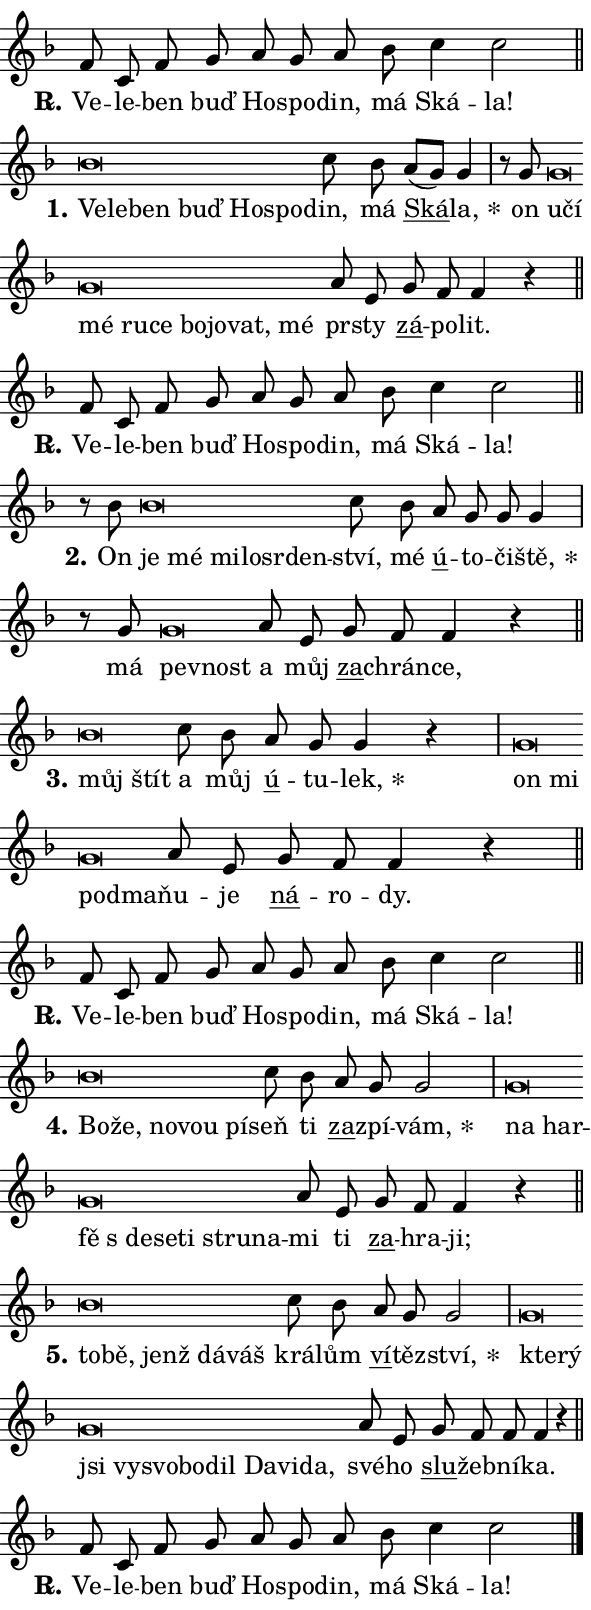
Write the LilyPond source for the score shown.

\version "2.24.0"
\header { tagline = "" }
\paper {
  indent = 0\cm
  top-margin = 0\cm
  right-margin = 0.13\cm % to fit lyric hyphens
  bottom-margin = 0\cm
  left-margin = 0\cm
  paper-width = 10\cm
  page-breaking = #ly:one-page-breaking
  system-system-spacing.basic-distance = #11
  score-system-spacing.basic-distance = #11
  ragged-last = ##f
}


%% Author: Thomas Morley
%% https://lists.gnu.org/archive/html/lilypond-user/2020-05/msg00002.html
#(define (line-position grob)
"Returns position of @var[grob} in current system:
   @code{'start}, if at first time-step
   @code{'end}, if at last time-step
   @code{'middle} otherwise
"
  (let* ((col (ly:item-get-column grob))
         (ln (ly:grob-object col 'left-neighbor))
         (rn (ly:grob-object col 'right-neighbor))
         (col-to-check-left (if (ly:grob? ln) ln col))
         (col-to-check-right (if (ly:grob? rn) rn col))
         (break-dir-left
           (and
             (ly:grob-property col-to-check-left 'non-musical #f)
             (ly:item-break-dir col-to-check-left)))
         (break-dir-right
           (and
             (ly:grob-property col-to-check-right 'non-musical #f)
             (ly:item-break-dir col-to-check-right))))
        (cond ((eqv? 1 break-dir-left) 'start)
              ((eqv? -1 break-dir-right) 'end)
              (else 'middle))))

#(define (tranparent-at-line-position vctor)
  (lambda (grob)
  "Relying on @code{line-position} select the relevant enry from @var{vctor}.
Used to determine transparency,"
    (case (line-position grob)
      ((end) (not (vector-ref vctor 0)))
      ((middle) (not (vector-ref vctor 1)))
      ((start) (not (vector-ref vctor 2))))))

noteHeadBreakVisibility =
#(define-music-function (break-visibility)(vector?)
"Makes @code{NoteHead}s transparent relying on @var{break-visibility}"
#{
  \override NoteHead.transparent =
    #(tranparent-at-line-position break-visibility)
#})

#(define delete-ledgers-for-transparent-note-heads
  (lambda (grob)
    "Reads whether a @code{NoteHead} is transparent.
If so this @code{NoteHead} is removed from @code{'note-heads} from
@var{grob}, which is supposed to be @code{LedgerLineSpanner}.
As a result ledgers are not printed for this @code{NoteHead}"
    (let* ((nhds-array (ly:grob-object grob 'note-heads))
           (nhds-list
             (if (ly:grob-array? nhds-array)
                 (ly:grob-array->list nhds-array)
                 '()))
           ;; Relies on the transparent-property being done before
           ;; Staff.LedgerLineSpanner.after-line-breaking is executed.
           ;; This is fragile ...
           (to-keep
             (remove
               (lambda (nhd)
                 (ly:grob-property nhd 'transparent #f))
               nhds-list)))
      ;; TODO find a better method to iterate over grob-arrays, similiar
      ;; to filter/remove etc for lists
      ;; For now rebuilt from scratch
      (set! (ly:grob-object grob 'note-heads)  '())
      (for-each
        (lambda (nhd)
          (ly:pointer-group-interface::add-grob grob 'note-heads nhd))
        to-keep))))

squashNotes = {
  \override NoteHead.X-extent = #'(-0.2 . 0.2)
  \override NoteHead.Y-extent = #'(-0.75 . 0)
  \override NoteHead.stencil =
    #(lambda (grob)
       (let ((pos (ly:grob-property grob 'staff-position)))
         (begin
           (if (< pos -7) (display "ERROR: Lower brevis then expected\n") (display ""))
           (if (<= pos -6) ly:text-interface::print ly:note-head::print))))
}
unSquashNotes = {
  \revert NoteHead.X-extent
  \revert NoteHead.Y-extent
  \revert NoteHead.stencil
}

hideNotes = \noteHeadBreakVisibility #begin-of-line-visible
unHideNotes = \noteHeadBreakVisibility #all-visible

% work-around for resetting accidentals
% https://lilypond.org/doc/v2.23/Documentation/notation/displaying-rhythms#unmetered-music
cadenzaMeasure = {
  \cadenzaOff
  \partial 1024 s1024
  \cadenzaOn
}

#(define-markup-command (accent layout props text) (markup?)
  "Underline accented syllable"
  (interpret-markup layout props
    #{\markup \override #'(offset . 4.3) \underline { #text }#}))

responsum = \markup \concat {
  "R" \hspace #-1.05 \path #0.1 #'((moveto 0 0.07) (lineto 0.9 0.8)) \hspace #0.05 "."
}

spaceSize = #0.6828661417322834 % exact space size for TeX Gyre Schola

\layout {
  \context {
    \Staff
    \remove "Time_signature_engraver"
    \override LedgerLineSpanner.after-line-breaking = #delete-ledgers-for-transparent-note-heads
  }
  \context {
    \Lyrics {
      \override LyricSpace.minimum-distance = \spaceSize
      \override LyricText.font-name = #"TeX Gyre Schola"
      \override LyricText.font-size = 1
      \override StanzaNumber.font-name = #"TeX Gyre Schola Bold"
      \override StanzaNumber.font-size = 1
    }
  }
  \context {
    \Score 
    \override NoteHead.text =
      #(lambda (grob) 
        (let ((pos (ly:grob-property grob 'staff-position)))
          #{\markup {
            \combine
              \halign #-0.55 \raise #(if (= pos -6) 0 0.5) \override #'(thickness . 2) \draw-line #'(3.2 . 0)
              \musicglyph "noteheads.sM1"
          }#}))
  }
}

% magnetic-lyrics.ily
%
%   written by
%     Jean Abou Samra <jean@abou-samra.fr>
%     Werner Lemberg <wl@gnu.org>
%
%   adapted by
%     Jiri Hon <jiri.hon@gmail.com>
%
% Version 2022-Apr-15

% https://www.mail-archive.com/lilypond-user@gnu.org/msg149350.html

#(define (Left_hyphen_pointer_engraver context)
   "Collect syllable-hyphen-syllable occurrences in lyrics and store
them in properties.  This engraver only looks to the left.  For
example, if the lyrics input is @code{foo -- bar}, it does the
following.

@itemize @bullet
@item
Set the @code{text} property of the @code{LyricHyphen} grob between
@q{foo} and @q{bar} to @code{foo}.

@item
Set the @code{left-hyphen} property of the @code{LyricText} grob with
text @q{foo} to the @code{LyricHyphen} grob between @q{foo} and
@q{bar}.
@end itemize

Use this auxiliary engraver in combination with the
@code{lyric-@/text::@/apply-@/magnetic-@/offset!} hook."
   (let ((hyphen #f)
         (text #f))
     (make-engraver
      (acknowledgers
       ((lyric-syllable-interface engraver grob source-engraver)
        (set! text grob)))
      (end-acknowledgers
       ((lyric-hyphen-interface engraver grob source-engraver)
        ;(when (not (grob::has-interface grob 'lyric-space-interface))
          (set! hyphen grob)));)
      ((stop-translation-timestep engraver)
       (when (and text hyphen)
         (ly:grob-set-object! text 'left-hyphen hyphen))
       (set! text #f)
       (set! hyphen #f)))))

#(define (lyric-text::apply-magnetic-offset! grob)
   "If the space between two syllables is less than the value in
property @code{LyricText@/.details@/.squash-threshold}, move the right
syllable to the left so that it gets concatenated with the left
syllable.

Use this function as a hook for
@code{LyricText@/.after-@/line-@/breaking} if the
@code{Left_@/hyphen_@/pointer_@/engraver} is active."
   (let ((hyphen (ly:grob-object grob 'left-hyphen #f)))
     (when hyphen
       (let ((left-text (ly:spanner-bound hyphen LEFT)))
         (when (grob::has-interface left-text 'lyric-syllable-interface)
           (let* ((common (ly:grob-common-refpoint grob left-text X))
                  (this-x-ext (ly:grob-extent grob common X))
                  (left-x-ext
                   (begin
                     ;; Trigger magnetism for left-text.
                     (ly:grob-property left-text 'after-line-breaking)
                     (ly:grob-extent left-text common X)))
                  ;; `delta` is the gap width between two syllables.
                  (delta (- (interval-start this-x-ext)
                            (interval-end left-x-ext)))
                  (details (ly:grob-property grob 'details))
                  (threshold (assoc-get 'squash-threshold details 0.2)))
             (when (< delta threshold)
               (let* (;; We have to manipulate the input text so that
                      ;; ligatures crossing syllable boundaries are not
                      ;; disabled.  For languages based on the Latin
                      ;; script this is essentially a beautification.
                      ;; However, for non-Western scripts it can be a
                      ;; necessity.
                      (lt (ly:grob-property left-text 'text))
                      (rt (ly:grob-property grob 'text))
                      (is-space (grob::has-interface hyphen 'lyric-space-interface))
                      (space (if is-space " " ""))
                      (extra-delta (if is-space spaceSize 0))
                      ;; Append new syllable.
                      (ltrt-space (if (and (string? lt) (string? rt))
                                (string-append lt space rt)
                                (make-concat-markup (list lt space rt))))
                      ;; Right-align `ltrt` to the right side.
                      (ltrt-space-markup (grob-interpret-markup
                               grob
                               (make-translate-markup
                                (cons (interval-length this-x-ext) 0)
                                (make-right-align-markup ltrt-space)))))
                 (begin
                   ;; Don't print `left-text`.
                   (ly:grob-set-property! left-text 'stencil #f)
                   ;; Set text and stencil (which holds all collected
                   ;; syllables so far) and shift it to the left.
                   (ly:grob-set-property! grob 'text ltrt-space)
                   (ly:grob-set-property! grob 'stencil ltrt-space-markup)
                   (ly:grob-translate-axis! grob (- (- delta extra-delta)) X))))))))))


#(define (lyric-hyphen::displace-bounds-first grob)
   ;; Make very sure this callback isn't triggered too early.
   (let ((left (ly:spanner-bound grob LEFT))
         (right (ly:spanner-bound grob RIGHT)))
     (ly:grob-property left 'after-line-breaking)
     (ly:grob-property right 'after-line-breaking)
     (ly:lyric-hyphen::print grob)))

squashThreshold = #0.4

\layout {
  \context {
    \Lyrics
    \consists #Left_hyphen_pointer_engraver
    \override LyricText.after-line-breaking =
      #lyric-text::apply-magnetic-offset!
    \override LyricHyphen.stencil = #lyric-hyphen::displace-bounds-first
    \override LyricText.details.squash-threshold = \squashThreshold
    \override LyricHyphen.minimum-distance = 0
    \override LyricHyphen.minimum-length = \squashThreshold
  }
}

squashText = \override LyricText.details.squash-threshold = 9999
unSquashText = \override LyricText.details.squash-threshold = \squashThreshold

leftText = \override LyricText.self-alignment-X = #LEFT
unLeftText = \revert LyricText.self-alignment-X

starOffset = #(lambda (grob) 
                (let ((x_offset (ly:self-alignment-interface::aligned-on-x-parent grob)))
                  (if (= x_offset 0) 0 (+ x_offset 1.2))))

star = #(define-music-function (syllable)(string?)
"Append star separator at the end of a syllable"
#{
  \once \override LyricText.X-offset = #starOffset
  \lyricmode { \markup {
    #syllable
    \override #'((font-name . "TeX Gyre Schola Bold")) \hspace #0.2 \lower #0.65 \larger "*"
  } }
#})

starAccent = #(define-music-function (syllable)(string?)
"Append star separator at the end of a syllable and make accent"
#{
  \once \override LyricText.X-offset = #starOffset
  \lyricmode { \markup {
    \accent #syllable
    \override #'((font-name . "TeX Gyre Schola Bold")) \hspace #0.2 \lower #0.65 \larger "*"
  } }
#})

breath = #(define-music-function (syllable)(string?)
"Append breathing indicator at the end of a syllable"
#{
  \lyricmode { \markup { #syllable "+" } }
#})

optionalBreath = #(define-music-function (syllable)(string?)
"Append optional breathing indicator at the end of a syllable"
#{
  \lyricmode { \markup { #syllable "(+)" } }
#})


\score {
    <<
        \new Voice = "melody" { \cadenzaOn \key f \major \relative { f'8 c f g \bar "" a g a bes \bar "" c4 c2 \cadenzaMeasure \bar "||" \break } }
        \new Lyrics \lyricsto "melody" { \lyricmode { \set stanza = \responsum
Ve -- le -- ben buď Ho -- spo -- din, má Ská -- la! } }
    >>
    \layout {}
}

\score {
    <<
        \new Voice = "melody" { \cadenzaOn \key f \major \relative { \squashNotes bes'\breve*1/16 \hideNotes \breve*1/16 \bar "" \breve*1/16 \bar "" \breve*1/16 \bar "" \breve*1/16 \breve*1/16 \bar "" \unHideNotes \unSquashNotes c8 bes \bar "" a[( g)] g4 \cadenzaMeasure \bar "|" r8 g8 \squashNotes g\breve*1/16 \hideNotes \breve*1/16 \bar "" \breve*1/16 \bar "" \breve*1/16 \bar "" \breve*1/16 \bar "" \breve*1/16 \bar "" \breve*1/16 \bar "" \breve*1/16 \breve*1/16 \bar "" \unHideNotes \unSquashNotes a8 e \bar "" g f f4 r \cadenzaMeasure \bar "||" \break } }
        \new Lyrics \lyricsto "melody" { \lyricmode { \set stanza = "1."
\leftText Ve -- \squashText le -- ben buď Ho -- spo -- \unLeftText \unSquashText din, má \markup \accent Ská -- \star la, on \leftText u -- \squashText čí mé ru -- ce bo -- jo -- vat, mé \unLeftText \unSquashText pr -- sty \markup \accent zá -- po -- lit. } }
    >>
    \layout {}
}

\score {
    <<
        \new Voice = "melody" { \cadenzaOn \key f \major \relative { f'8 c f g \bar "" a g a bes \bar "" c4 c2 \cadenzaMeasure \bar "||" \break } }
        \new Lyrics \lyricsto "melody" { \lyricmode { \set stanza = \responsum
Ve -- le -- ben buď Ho -- spo -- din, má Ská -- la! } }
    >>
    \layout {}
}

\score {
    <<
        \new Voice = "melody" { \cadenzaOn \key f \major \relative { r8 bes'8 \squashNotes bes\breve*1/16 \hideNotes \breve*1/16 \bar "" \breve*1/16 \bar "" \breve*1/16 \bar "" \breve*1/16 \breve*1/16 \bar "" \unHideNotes \unSquashNotes c8 bes \bar "" a g g g4 \cadenzaMeasure \bar "|" r8 g8 \squashNotes g\breve*1/16 \hideNotes \breve*1/16 \bar "" \unHideNotes \unSquashNotes a8 e \bar "" g f f4 r \cadenzaMeasure \bar "||" \break } }
        \new Lyrics \lyricsto "melody" { \lyricmode { \set stanza = "2."
On \leftText je \squashText mé mi -- lo -- sr -- den -- \unLeftText \unSquashText ství, mé \markup \accent ú -- to -- či -- \star ště, má \leftText pev -- \squashText nost \unLeftText \unSquashText a můj \markup \accent za -- chrán -- ce, } }
    >>
    \layout {}
}

\score {
    <<
        \new Voice = "melody" { \cadenzaOn \key f \major \relative { \squashNotes bes'\breve*1/16 \hideNotes \breve*1/16 \bar "" \unHideNotes \unSquashNotes c8 bes \bar "" a g g4 r \cadenzaMeasure \bar "|" \squashNotes g\breve*1/16 \hideNotes \breve*1/16 \bar "" \breve*1/16 \breve*1/16 \bar "" \unHideNotes \unSquashNotes a8 e \bar "" g f f4 r \cadenzaMeasure \bar "||" \break } }
        \new Lyrics \lyricsto "melody" { \lyricmode { \set stanza = "3."
\leftText můj \squashText štít \unLeftText \unSquashText a můj \markup \accent ú -- tu -- \star lek, \leftText on \squashText mi pod -- ma -- \unLeftText \unSquashText ňu -- je \markup \accent ná -- ro -- dy. } }
    >>
    \layout {}
}

\score {
    <<
        \new Voice = "melody" { \cadenzaOn \key f \major \relative { f'8 c f g \bar "" a g a bes \bar "" c4 c2 \cadenzaMeasure \bar "||" \break } }
        \new Lyrics \lyricsto "melody" { \lyricmode { \set stanza = \responsum
Ve -- le -- ben buď Ho -- spo -- din, má Ská -- la! } }
    >>
    \layout {}
}

\score {
    <<
        \new Voice = "melody" { \cadenzaOn \key f \major \relative { \squashNotes bes'\breve*1/16 \hideNotes \breve*1/16 \bar "" \breve*1/16 \bar "" \breve*1/16 \breve*1/16 \bar "" \unHideNotes \unSquashNotes c8 bes \bar "" a g g2 \cadenzaMeasure \bar "|" \squashNotes g\breve*1/16 \hideNotes \breve*1/16 \bar "" \breve*1/16 \bar "" \breve*1/16 \bar "" \breve*1/16 \bar "" \breve*1/16 \bar "" \breve*1/16 \breve*1/16 \bar "" \unHideNotes \unSquashNotes a8 e \bar "" g f f4 r \cadenzaMeasure \bar "||" \break } }
        \new Lyrics \lyricsto "melody" { \lyricmode { \set stanza = "4."
\leftText Bo -- \squashText že, no -- vou pí -- \unLeftText \unSquashText seň ti \markup \accent za -- zpí -- \star vám, \leftText na \squashText har -- fě "s de" -- se -- ti stru -- na -- \unLeftText \unSquashText mi ti \markup \accent za -- hra -- ji; } }
    >>
    \layout {}
}

\score {
    <<
        \new Voice = "melody" { \cadenzaOn \key f \major \relative { \squashNotes bes'\breve*1/16 \hideNotes \breve*1/16 \bar "" \breve*1/16 \bar "" \breve*1/16 \breve*1/16 \bar "" \unHideNotes \unSquashNotes c8 bes \bar "" a g g2 \cadenzaMeasure \bar "|" \squashNotes g\breve*1/16 \hideNotes \breve*1/16 \bar "" \breve*1/16 \bar "" \breve*1/16 \bar "" \breve*1/16 \bar "" \breve*1/16 \bar "" \breve*1/16 \bar "" \breve*1/16 \bar "" \breve*1/16 \breve*1/16 \bar "" \unHideNotes \unSquashNotes a8 e \bar "" g f f f4 r \cadenzaMeasure \bar "||" \break } }
        \new Lyrics \lyricsto "melody" { \lyricmode { \set stanza = "5."
\leftText to -- \squashText bě, jenž dá -- váš \unLeftText \unSquashText krá -- lům \markup \accent ví -- těz -- \star ství, \leftText kte -- \squashText rý jsi vy -- svo -- bo -- dil Da -- vi -- da, \unLeftText \unSquashText své -- ho \markup \accent slu -- žeb -- ní -- ka. } }
    >>
    \layout {}
}

\score {
    <<
        \new Voice = "melody" { \cadenzaOn \key f \major \relative { f'8 c f g \bar "" a g a bes \bar "" c4 c2 \cadenzaMeasure \bar "||" \break } \bar "|." }
        \new Lyrics \lyricsto "melody" { \lyricmode { \set stanza = \responsum
Ve -- le -- ben buď Ho -- spo -- din, má Ská -- la! } }
    >>
    \layout {}
}
